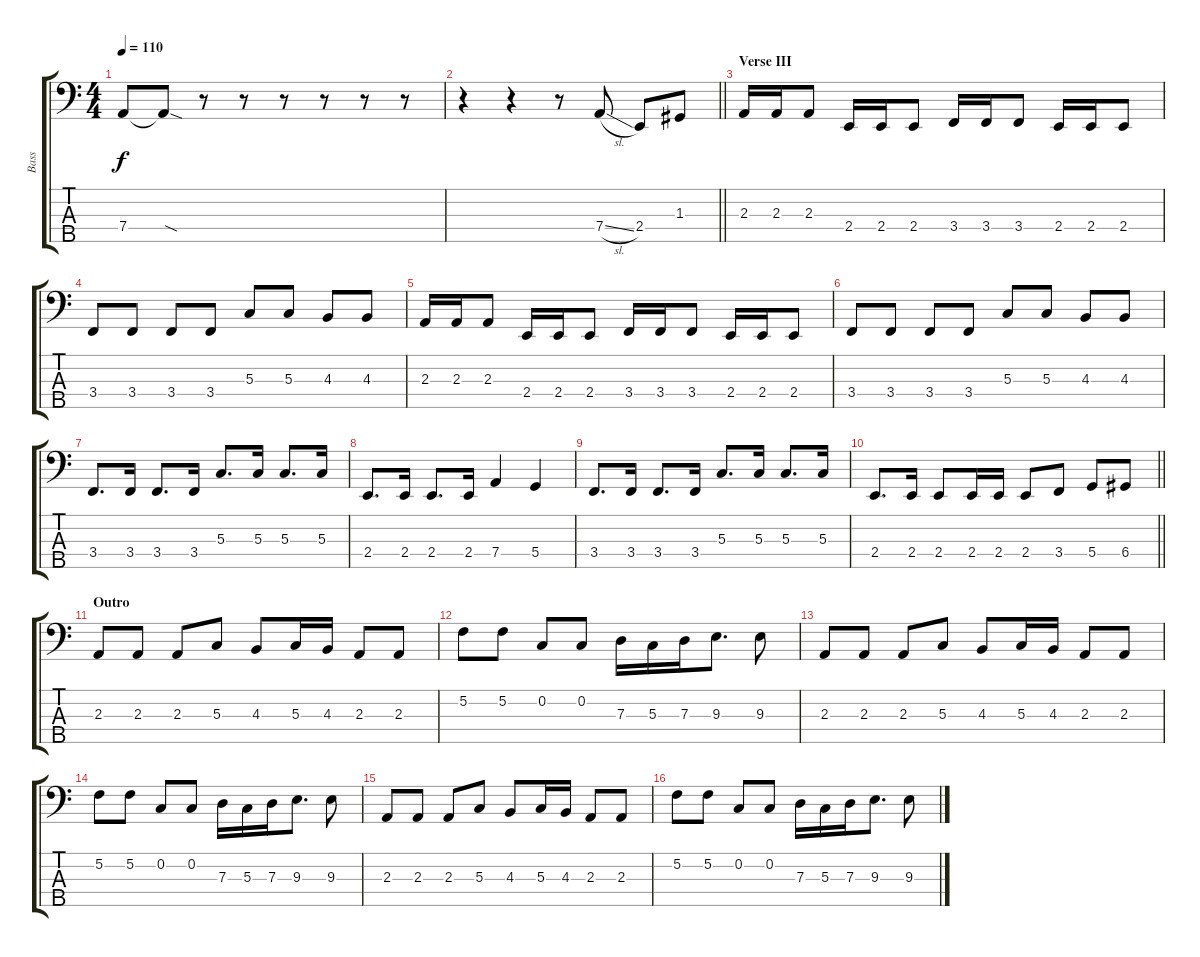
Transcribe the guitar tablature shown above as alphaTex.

\track ("Bass" "Bass") {instrument electricbasspick}
\staff {score tabs}
\tuning (F2 C2 G1 D1 A0) {hide}
\ts (4 4)
\tempo 110
\clef f4
\ks c
7.4.8{dy f} 7.4{sod t}.8 r.8 r.8 r.8 r.8 r.8 r.8 |
\barLineRight lightlight
r.4 r.4 r.8 7.4{sl}.8 2.4.8 1.3.8 |
\section ("" "Verse III")
2.3.16 2.3.16 2.3.8 2.4.16 2.4.16 2.4.8 3.4.16 3.4.16 3.4.8 2.4.16 2.4.16 2.4.8 |
3.4.8 3.4.8 3.4.8 3.4.8 5.3.8 5.3.8 4.3.8 4.3.8 |
2.3.16 2.3.16 2.3.8 2.4.16 2.4.16 2.4.8 3.4.16 3.4.16 3.4.8 2.4.16 2.4.16 2.4.8 |
3.4.8 3.4.8 3.4.8 3.4.8 5.3.8 5.3.8 4.3.8 4.3.8 |
3.4.8{d} 3.4.16 3.4.8{d} 3.4.16 5.3.8{d} 5.3.16 5.3.8{d} 5.3.16 |
2.4.8{d} 2.4.16 2.4.8{d} 2.4.16 7.4.4 5.4.4 |
3.4.8{d} 3.4.16 3.4.8{d} 3.4.16 5.3.8{d} 5.3.16 5.3.8{d} 5.3.16 |
\barLineRight lightlight
2.4.8{d} 2.4.16 2.4.8 2.4.16 2.4.16 2.4.8 3.4.8 5.4.8 6.4.8 |
\section ("" "Outro")
2.3.8 2.3.8 2.3.8 5.3.8 4.3.8 5.3.16 4.3.16 2.3.8 2.3.8 |
5.2.8 5.2.8 0.2.8 0.2.8 7.3.16 5.3.16 7.3.16 9.3.8{d} 9.3.8 |
2.3.8 2.3.8 2.3.8 5.3.8 4.3.8 5.3.16 4.3.16 2.3.8 2.3.8 |
5.2.8 5.2.8 0.2.8 0.2.8 7.3.16 5.3.16 7.3.16 9.3.8{d} 9.3.8 |
2.3.8 2.3.8 2.3.8 5.3.8 4.3.8 5.3.16 4.3.16 2.3.8 2.3.8 |
5.2.8 5.2.8 0.2.8 0.2.8 7.3.16 5.3.16 7.3.16 9.3.8{d} 9.3.8
